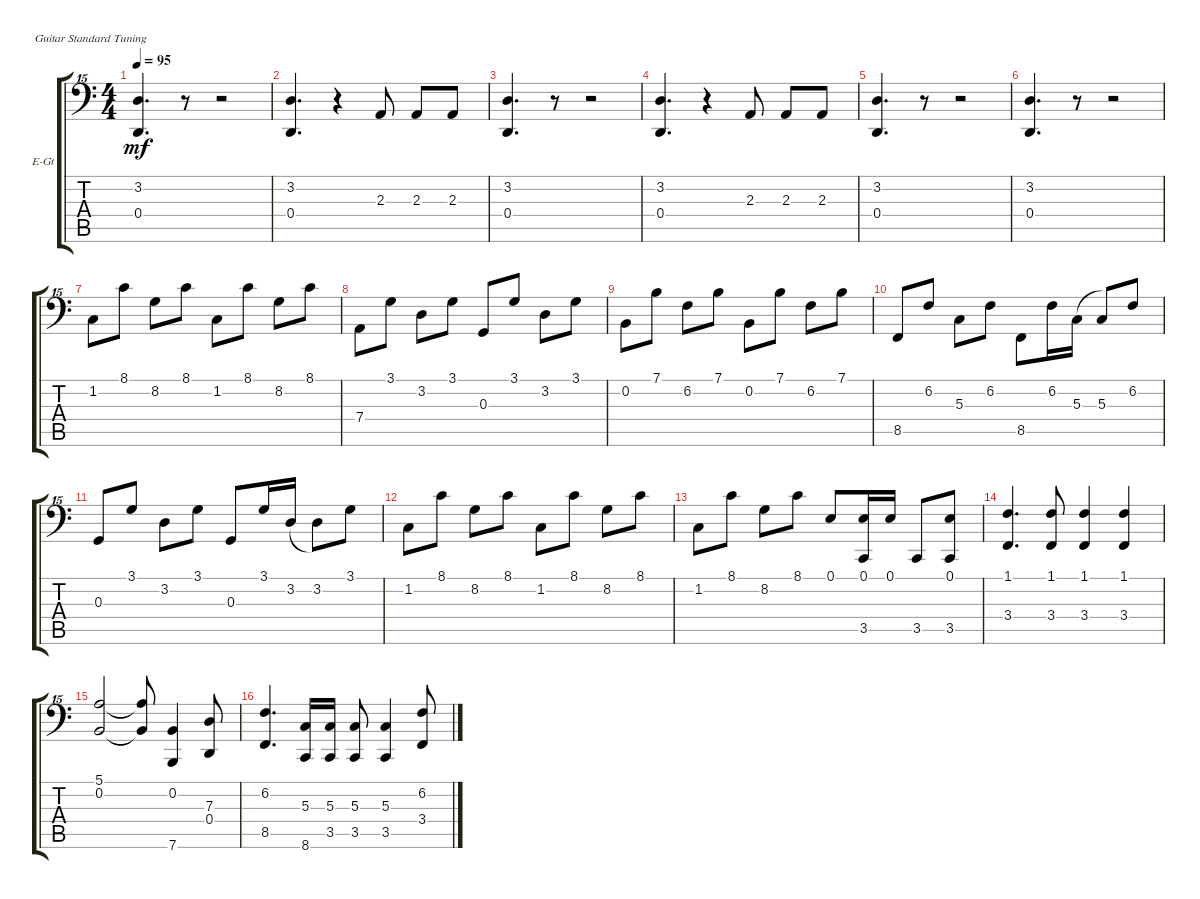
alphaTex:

\defaultSystemsLayout 4
\bracketExtendMode groupsimilarinstruments
\firstSystemTrackNameOrientation horizontal
\otherSystemsTrackNameOrientation horizontal
\track ("Electric Guitar" "E-Gt") {instrument electricguitarclean}
\staff {score tabs}
\tuning (E4 B3 G3 D3 A2 E2)
\ts (4 4)
\tempo 95
\clef f4
\ottava 15ma
\scale
0.333333
\ks c
(0.4 3.2).4{d dy mf} r.8 r.2 |
\scale
0.333333 (0.4 3.2).4{d} r.4 2.3.8 2.3.8 2.3.8 |
\scale
0.333333 (0.4 3.2).4{d} r.8 r.2 |
\scale
0.333333 (0.4 3.2).4{d} r.4 2.3.8 2.3.8 2.3.8 |
\scale
0.333333 (0.4 3.2).4{d} r.8 r.2 |
\scale
0.333333 (0.4 3.2).4{d} r.8 r.2 |
\scale
0.333333 1.2.8 8.1.8 8.2.8 8.1.8 1.2.8 8.1.8 8.2.8 8.1.8 |
\scale
0.333333 7.4.8 3.1.8 3.2.8 3.1.8 0.3.8 3.1.8 3.2.8 3.1.8 |
\scale
0.333333 0.2.8 7.1.8 6.2.8 7.1.8 0.2.8 7.1.8 6.2.8 7.1.8 |
\scale
0.333333 8.5.8 6.2.8 5.3.8 6.2.8 8.5.8 6.2.16 5.3.16{legatoorigin} 5.3.8{beam invert} 6.2.8 |
\scale
0.333333 0.3.8 3.1.8 3.2.8 3.1.8 0.3.8 3.1.16 3.2.16{legatoorigin} 3.2.8 3.1.8 |
\scale
0.333333 1.2.8 8.1.8 8.2.8 8.1.8 1.2.8 8.1.8 8.2.8 8.1.8 |
\scale
0.333333 1.2.8 8.1.8 8.2.8 8.1.8 0.1.8 (0.1 3.5).16 0.1.16 3.5.8 (3.5 0.1).8 |
\scale
0.333333 (3.4 1.1).4{d} (1.1 3.4).8 (3.4 1.1).4 (3.4 1.1).4 |
\scale
0.333333 (5.1 0.2).2{beam invert} (0.2{t} 5.1{t}).8{beam invert} (7.6 0.2).4 (7.3 0.4).8 |
\scale
0.333333 (8.5 6.2).4{d} (5.3 8.6).16 (5.3 3.5).16 (5.3 3.5).8 (5.3 3.5).4 (3.4 6.2).8
